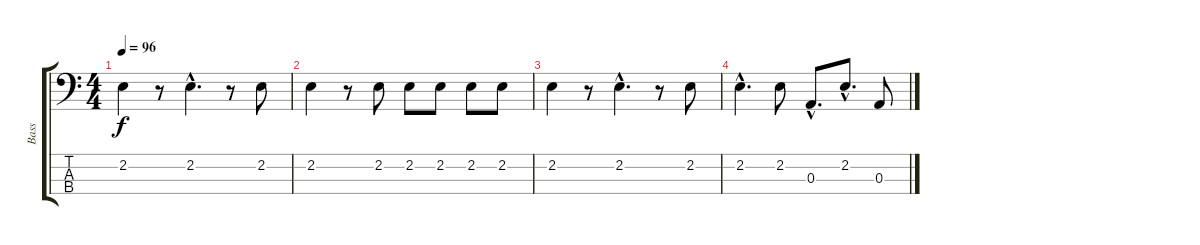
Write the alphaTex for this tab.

\track ("Bass" "Bass") {instrument electricbassfinger}
\staff {score tabs}
\tuning (G2 D2 A1 E1) {hide}
\ts (4 4)
\tempo 96
\clef f4
\ks c
2.2.4{dy f} r.8 2.2{hac}.4{d} r.8 2.2.8 |
2.2.4 r.8 2.2.8 2.2.8 2.2.8 2.2.8 2.2.8 |
2.2.4 r.8 2.2{hac}.4{d} r.8 2.2.8 |
2.2{hac}.4{d} 2.2.8 0.3{hac}.8{d} 2.2{hac}.8{d} 0.3.8
